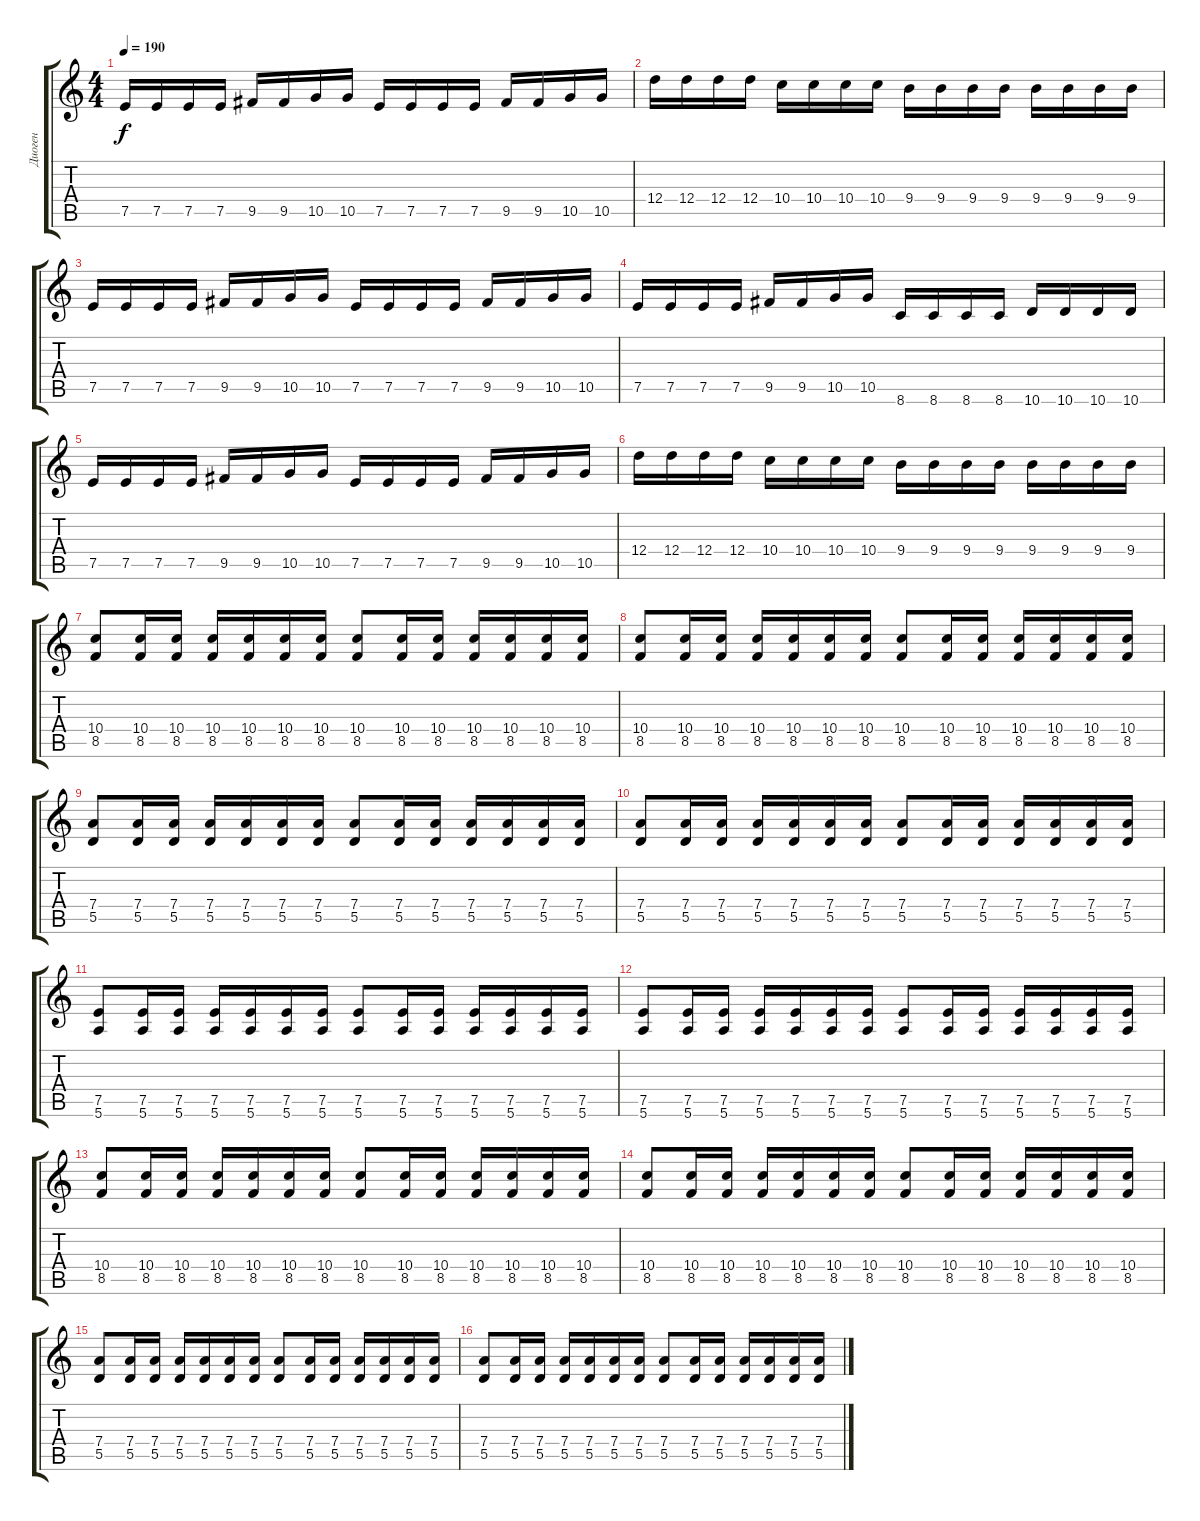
\track ("Диоген" "Диоген") {instrument overdrivenguitar}
\staff {score tabs}
\tuning (E4 B3 G3 D3 A2 E2) {hide}
\ts (4 4)
\tempo 190
\clef g2
\ks c
7.5.16{dy f} 7.5.16 7.5.16 7.5.16 9.5.16 9.5.16 10.5.16 10.5.16 7.5.16 7.5.16 7.5.16 7.5.16 9.5.16 9.5.16 10.5.16 10.5.16 |
12.4.16 12.4.16 12.4.16 12.4.16 10.4.16 10.4.16 10.4.16 10.4.16 9.4.16 9.4.16 9.4.16 9.4.16 9.4.16 9.4.16 9.4.16 9.4.16 |
7.5.16 7.5.16 7.5.16 7.5.16 9.5.16 9.5.16 10.5.16 10.5.16 7.5.16 7.5.16 7.5.16 7.5.16 9.5.16 9.5.16 10.5.16 10.5.16 |
7.5.16 7.5.16 7.5.16 7.5.16 9.5.16 9.5.16 10.5.16 10.5.16 8.6.16 8.6.16 8.6.16 8.6.16 10.6.16 10.6.16 10.6.16 10.6.16 |
7.5.16 7.5.16 7.5.16 7.5.16 9.5.16 9.5.16 10.5.16 10.5.16 7.5.16 7.5.16 7.5.16 7.5.16 9.5.16 9.5.16 10.5.16 10.5.16 |
12.4.16 12.4.16 12.4.16 12.4.16 10.4.16 10.4.16 10.4.16 10.4.16 9.4.16 9.4.16 9.4.16 9.4.16 9.4.16 9.4.16 9.4.16 9.4.16 |
(10.4 8.5).8 (10.4 8.5).16 (10.4 8.5).16 (10.4 8.5).16 (10.4 8.5).16 (10.4 8.5).16 (10.4 8.5).16 (10.4 8.5).8 (10.4 8.5).16 (10.4 8.5).16 (10.4 8.5).16 (10.4 8.5).16 (10.4 8.5).16 (10.4 8.5).16 |
(10.4 8.5).8 (10.4 8.5).16 (10.4 8.5).16 (10.4 8.5).16 (10.4 8.5).16 (10.4 8.5).16 (10.4 8.5).16 (10.4 8.5).8 (10.4 8.5).16 (10.4 8.5).16 (10.4 8.5).16 (10.4 8.5).16 (10.4 8.5).16 (10.4 8.5).16 |
(7.4 5.5).8 (7.4 5.5).16 (7.4 5.5).16 (7.4 5.5).16 (7.4 5.5).16 (7.4 5.5).16 (7.4 5.5).16 (7.4 5.5).8 (7.4 5.5).16 (7.4 5.5).16 (7.4 5.5).16 (7.4 5.5).16 (7.4 5.5).16 (7.4 5.5).16 |
(7.4 5.5).8 (7.4 5.5).16 (7.4 5.5).16 (7.4 5.5).16 (7.4 5.5).16 (7.4 5.5).16 (7.4 5.5).16 (7.4 5.5).8 (7.4 5.5).16 (7.4 5.5).16 (7.4 5.5).16 (7.4 5.5).16 (7.4 5.5).16 (7.4 5.5).16 |
(7.5 5.6).8 (7.5 5.6).16 (7.5 5.6).16 (7.5 5.6).16 (7.5 5.6).16 (7.5 5.6).16 (7.5 5.6).16 (7.5 5.6).8 (7.5 5.6).16 (7.5 5.6).16 (7.5 5.6).16 (7.5 5.6).16 (7.5 5.6).16 (7.5 5.6).16 |
(7.5 5.6).8 (7.5 5.6).16 (7.5 5.6).16 (7.5 5.6).16 (7.5 5.6).16 (7.5 5.6).16 (7.5 5.6).16 (7.5 5.6).8 (7.5 5.6).16 (7.5 5.6).16 (7.5 5.6).16 (7.5 5.6).16 (7.5 5.6).16 (7.5 5.6).16 |
(10.4 8.5).8 (10.4 8.5).16 (10.4 8.5).16 (10.4 8.5).16 (10.4 8.5).16 (10.4 8.5).16 (10.4 8.5).16 (10.4 8.5).8 (10.4 8.5).16 (10.4 8.5).16 (10.4 8.5).16 (10.4 8.5).16 (10.4 8.5).16 (10.4 8.5).16 |
(10.4 8.5).8 (10.4 8.5).16 (10.4 8.5).16 (10.4 8.5).16 (10.4 8.5).16 (10.4 8.5).16 (10.4 8.5).16 (10.4 8.5).8 (10.4 8.5).16 (10.4 8.5).16 (10.4 8.5).16 (10.4 8.5).16 (10.4 8.5).16 (10.4 8.5).16 |
(7.4 5.5).8 (7.4 5.5).16 (7.4 5.5).16 (7.4 5.5).16 (7.4 5.5).16 (7.4 5.5).16 (7.4 5.5).16 (7.4 5.5).8 (7.4 5.5).16 (7.4 5.5).16 (7.4 5.5).16 (7.4 5.5).16 (7.4 5.5).16 (7.4 5.5).16 |
(7.4 5.5).8 (7.4 5.5).16 (7.4 5.5).16 (7.4 5.5).16 (7.4 5.5).16 (7.4 5.5).16 (7.4 5.5).16 (7.4 5.5).8 (7.4 5.5).16 (7.4 5.5).16 (7.4 5.5).16 (7.4 5.5).16 (7.4 5.5).16 (7.4 5.5).16
